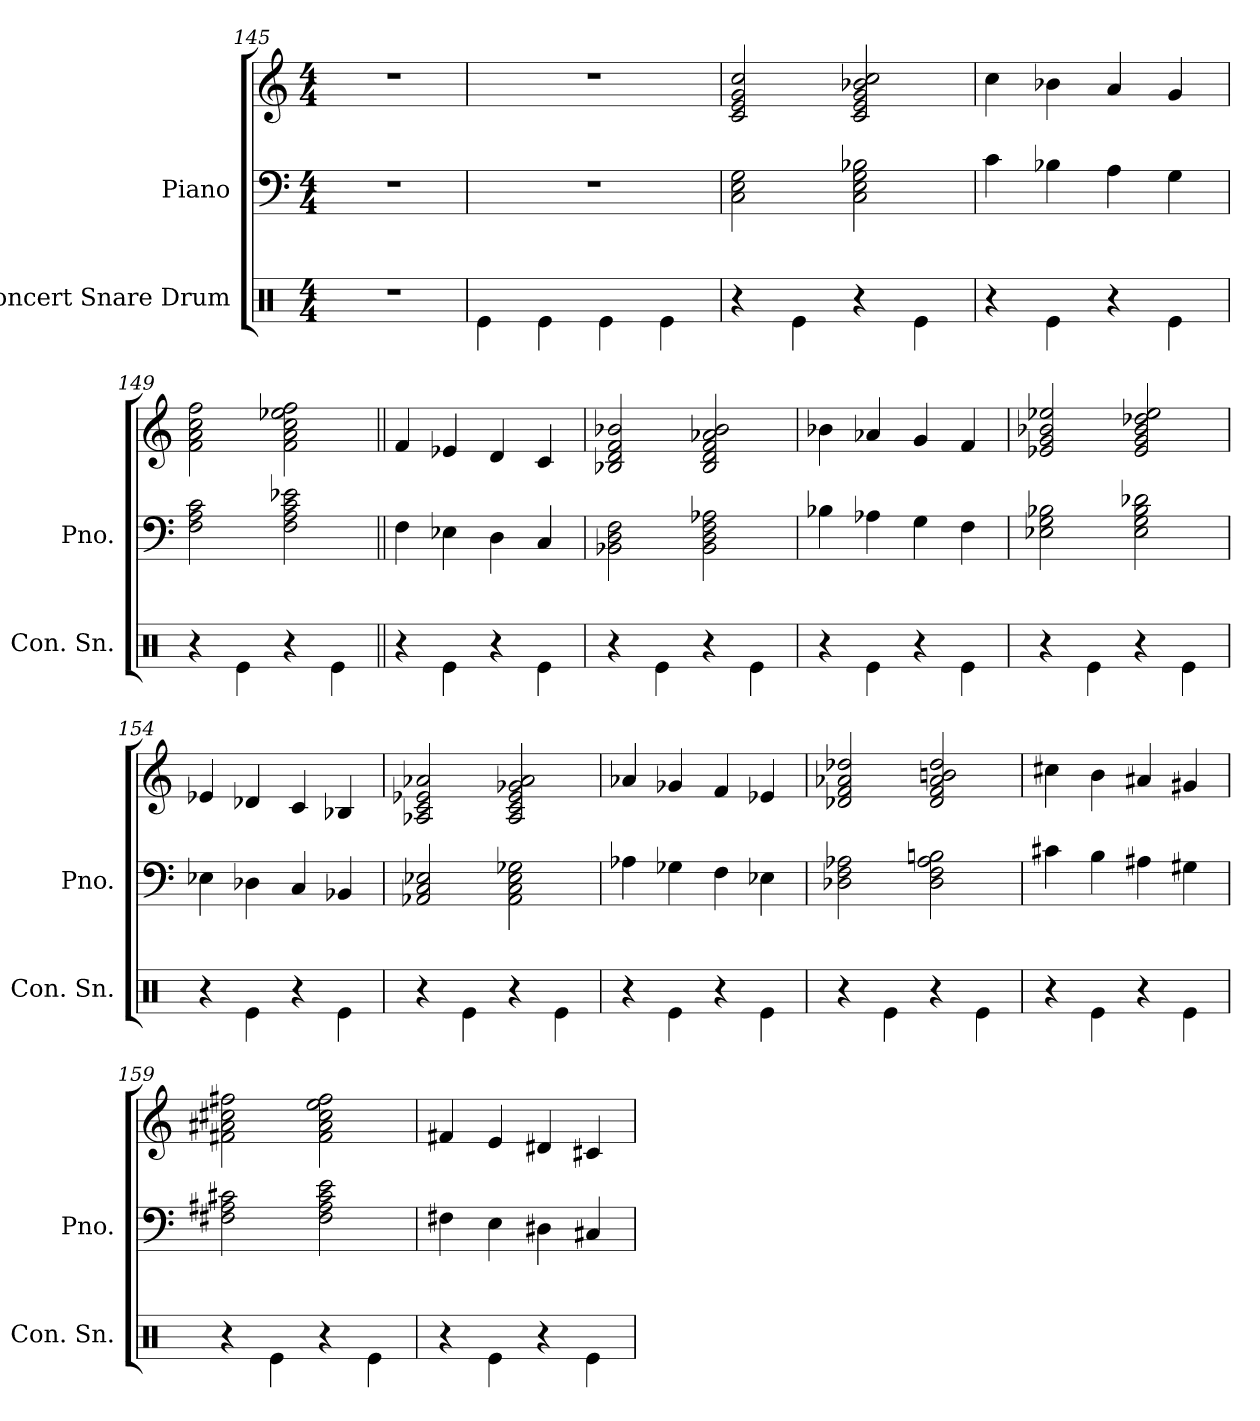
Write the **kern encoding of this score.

**kern	**kern	**kern
*part2	*part1	*part1
*staff3	*staff2	*staff1
*I"Concert Snare Drum	*I"Piano	*
*I'Con. Sn.	*I'Pno.	*
*clefX	*clefF4	*clefG2
*k[]	*k[]	*k[]
*M4/4	*M4/4	*M4/4
=145	=145	=145
1r	1r	1r
!!LO:LB:g=z
=146	=146	=146
4Re\	1r	1r
4Re\	.	.
4Re\	.	.
4Re\	.	.
=147	=147	=147
4r	2C\ 2E\ 2G\	2c/ 2e/ 2g/ 2cc/
4Re\	.	.
4r	2C\ 2E\ 2G\ 2B-X\	2c/ 2e/ 2g/ 2b-X/ 2cc/
4Re\	.	.
=148	=148	=148
4r	4c\	4cc\
4Re\	4B-X\	4b-X\
4r	4A\	4a/
4Re\	4G\	4g/
=149	=149	=149
4r	2F\ 2A\ 2c\	2f\ 2a\ 2cc\ 2ff\
4Re\	.	.
4r	2F\ 2A\ 2c\ 2e-X\	2f\ 2a\ 2cc\ 2ee-X\ 2ff\
4Re\	.	.
=150||	=150||	=150||
4r	4F\	4f/
4Re\	4E-X\	4e-X/
4r	4D\	4d/
4Re\	4C/	4c/
=151	=151	=151
4r	2BB-X\ 2D\ 2F\	2B-X/ 2d/ 2f/ 2b-X/
4Re\	.	.
4r	2BB-\ 2D\ 2F\ 2A-X\	2B-/ 2d/ 2f/ 2a-X/ 2b-/
4Re\	.	.
=152	=152	=152
4r	4B-X\	4b-X\
4Re\	4A-X\	4a-X/
4r	4G\	4g/
4Re\	4F\	4f/
=153	=153	=153
4r	2E-X\ 2G\ 2B-X\	2e-X/ 2g/ 2b-X/ 2ee-X/
4Re\	.	.
4r	2E-\ 2G\ 2B-\ 2d-X\	2e-/ 2g/ 2b-/ 2dd-X/ 2ee-/
4Re\	.	.
!!LO:PB:g=z
=154	=154	=154
4r	4E-X\	4e-X/
4Re\	4D-X\	4d-X/
4r	4C/	4c/
4Re\	4BB-X/	4B-X/
=155	=155	=155
4r	2AA-X/ 2C/ 2E-X/	2A-X/ 2c/ 2e-X/ 2a-X/
4Re\	.	.
4r	2AA-\ 2C\ 2E-\ 2G-X\	2A-/ 2c/ 2e-/ 2g-X/ 2a-/
4Re\	.	.
=156	=156	=156
4r	4A-X\	4a-X/
4Re\	4G-X\	4g-X/
4r	4F\	4f/
4Re\	4E-X\	4e-X/
=157	=157	=157
4r	2D-X\ 2F\ 2A-X\	2d-X/ 2f/ 2a-X/ 2dd-X/
4Re\	.	.
4r	2D-\ 2F\ 2A-\ 2Bn\	2d-/ 2f/ 2a-/ 2bn/ 2dd-/
4Re\	.	.
=158	=158	=158
4r	4c#X\	4cc#X\
4Re\	4B\	4b\
4r	4A#X\	4a#X/
4Re\	4G#X\	4g#X/
=159	=159	=159
4r	2F#X\ 2A#X\ 2c#X\	2f#X\ 2a#X\ 2cc#X\ 2ff#X\
4Re\	.	.
4r	2F#\ 2A#\ 2c#\ 2e\	2f#\ 2a#\ 2cc#\ 2ee\ 2ff#\
4Re\	.	.
!!LO:LB:g=z
=160	=160	=160
4r	4F#X\	4f#X/
4Re\	4E\	4e/
4r	4D#X\	4d#X/
4Re\	4C#X/	4c#X/
=	=	=
*-	*-	*-
